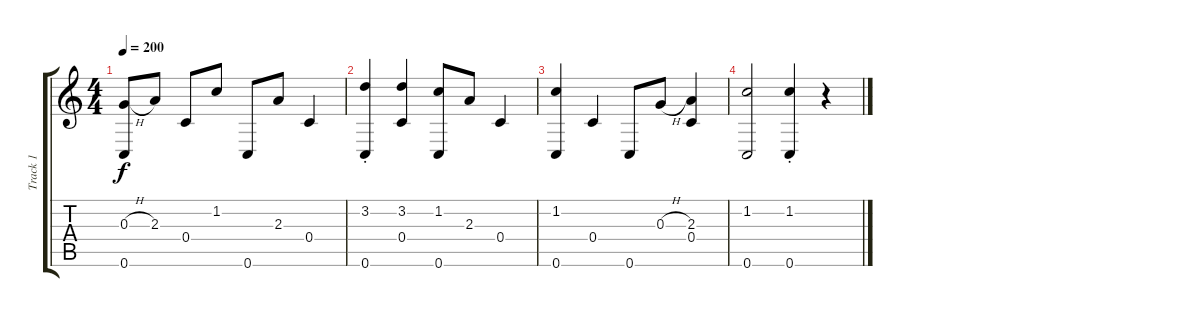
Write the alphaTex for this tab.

\track ("Track 1" "Track 1") {instrument acousticguitarsteel}
\staff {score tabs}
\tuning (E4 B3 G3 C3 G2 C2) {hide}
\ts (4 4)
\tempo 200
\clef g2
\ks c
(0.3{h} 0.6).8{dy f} 2.3.8 0.4.8 1.2.8 0.6.8 2.3.8 0.4.4 |
(3.2{st} 0.6).4 (3.2 0.4).4 (1.2 0.6).8 2.3.8 0.4.4 |
(1.2 0.6).4 0.4.4 0.6.8 0.3{h}.8 (2.3 0.4).4 |
(1.2 0.6).2 (1.2{st} 0.6{st}).4 r.4
